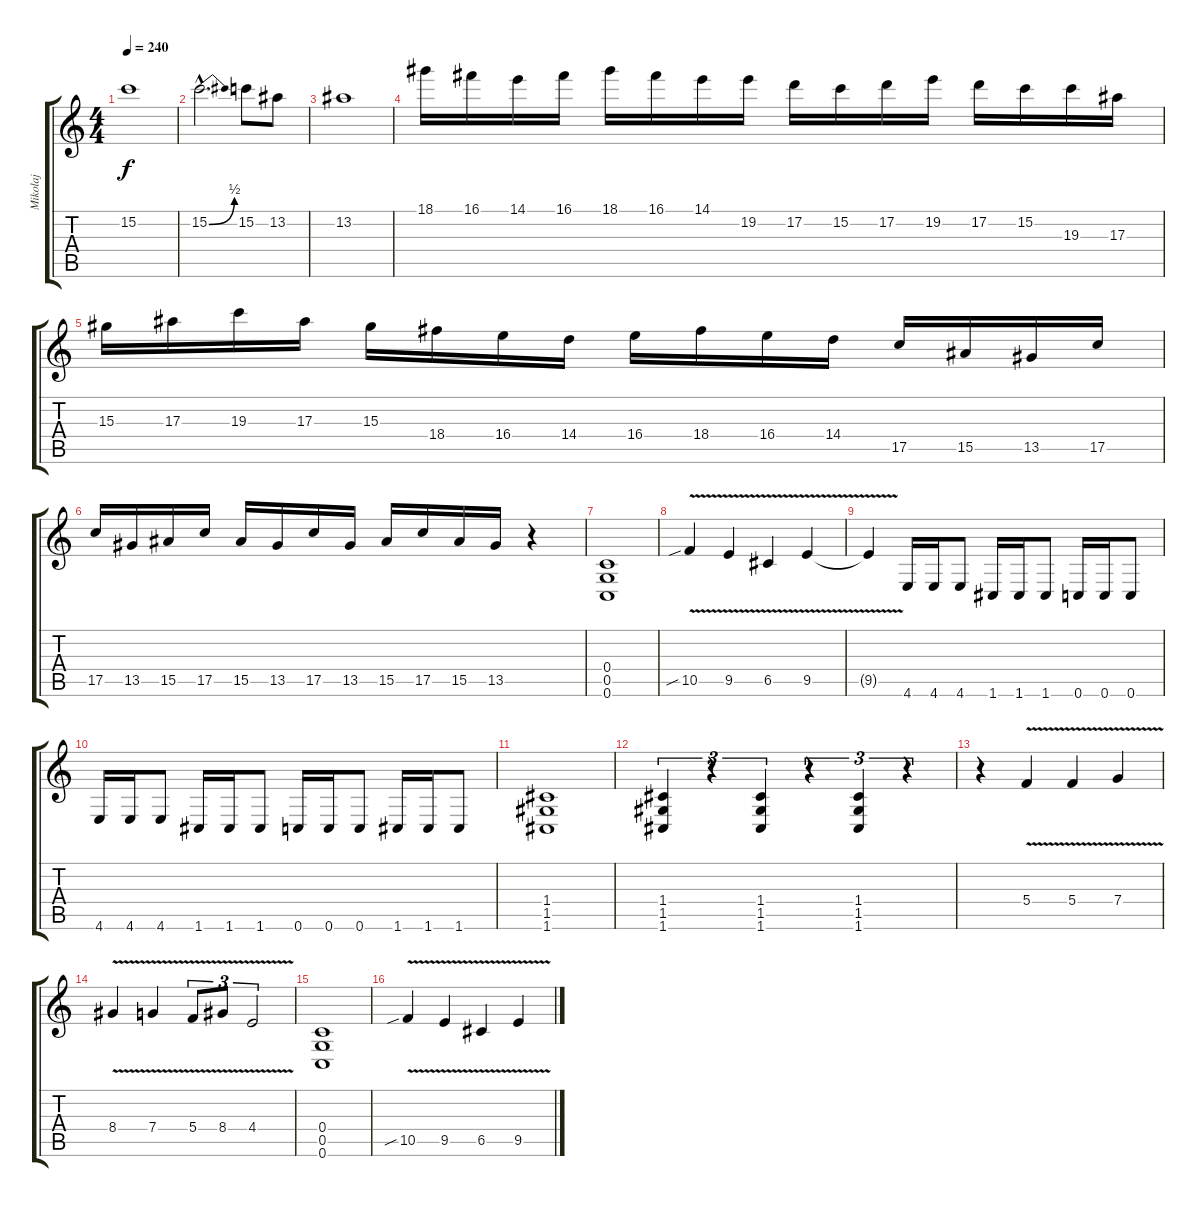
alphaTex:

\track ("Mikolaj" "Mikolaj") {instrument distortionguitar}
\staff {score tabs}
\tuning (D4 A3 F3 C3 G2 C2) {hide}
\ts (4 4)
\tempo 240
\clef g2
\ks c
15.2.1{dy f} |
15.2{be (bend 0 0 60 2) hac}.2{d} 15.2.8 13.2.8 |
13.2.1 |
18.1.16 16.1.16 14.1.16 16.1.16 18.1.16 16.1.16 14.1.16 19.2.16 17.2.16 15.2.16 17.2.16 19.2.16 17.2.16 15.2.16 19.3.16 17.3.16 |
15.3.16 17.3.16 19.3.16 17.3.16 15.3.16 18.4.16 16.4.16 14.4.16 16.4.16 18.4.16 16.4.16 14.4.16 17.5.16 15.5.16 13.5.16 17.5.16 |
17.5.16 13.5.16 15.5.16 17.5.16 15.5.16 13.5.16 17.5.16 13.5.16 15.5.16 17.5.16 15.5.16 13.5.16 r.4 |
(0.4 0.5 0.6).1 |
10.5{v sib}.4 9.5{v}.4 6.5{v}.4 9.5{v}.4 |
9.5{t}.4 4.6.16 4.6.16 4.6.8 1.6.16 1.6.16 1.6.8 0.6.16 0.6.16 0.6.8 |
4.6.16 4.6.16 4.6.8 1.6.16 1.6.16 1.6.8 0.6.16 0.6.16 0.6.8 1.6.16 1.6.16 1.6.8 |
(1.4 1.5 1.6).1 |
(1.4 1.5 1.6).4{tu (3 2)} r.4{tu (3 2)} (1.4 1.5 1.6).4{tu (3 2)} r.4{tu (3 2)} (1.4 1.5 1.6).4{tu (3 2)} r.4{tu (3 2)} |
r.4 5.4{v}.4 5.4{v}.4 7.4{v}.4 |
8.4{v}.4 7.4{v}.4 5.4{v}.8{tu (3 2)} 8.4{v}.8{tu (3 2)} 4.4{v}.2{tu (3 2)} |
(0.4 0.5 0.6).1 |
10.5{v sib}.4 9.5{v}.4 6.5{v}.4 9.5{v}.4
